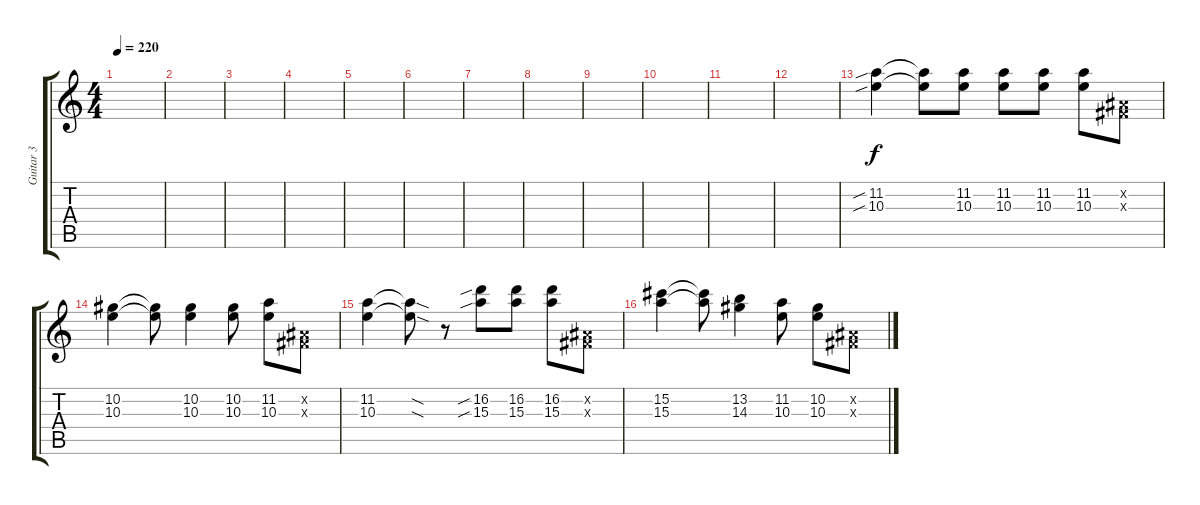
\track ("Guitar 3" "Guitar 3") {instrument distortionguitar}
\staff {score tabs}
\tuning (Eb4 Bb3 Gb3 Db3 Ab2 Eb2) {hide}
\ts (4 4)
\tempo 220
\clef g2
\ks c
|
|
|
|
|
|
|
|
|
|
|
|
(11.2{sib} 10.3{sib}).4 (11.2{t} 10.3{t}).8 (11.2 10.3).8 (11.2 10.3).8 (11.2 10.3).8 (11.2 10.3).8 (0.2{x} 0.3{x}).8 |
(10.2 10.3).4 (10.2{t} 10.3{t}).8 (10.2 10.3).4 (10.2 10.3).8 (11.2 10.3).8 (0.2{x} 0.3{x}).8 |
(11.2 10.3).4 (11.2{sod t} 10.3{sod t}).8 r.8 (16.2{sib} 15.3{sib}).8 (16.2 15.3).8 (16.2 15.3).8 (0.2{x} 0.3{x}).8 |
(15.2 15.3).4 (15.2{t} 15.3{t}).8 (13.2 14.3).4 (11.2 10.3).8 (10.2 10.3).8 (0.2{x} 0.3{x}).8
